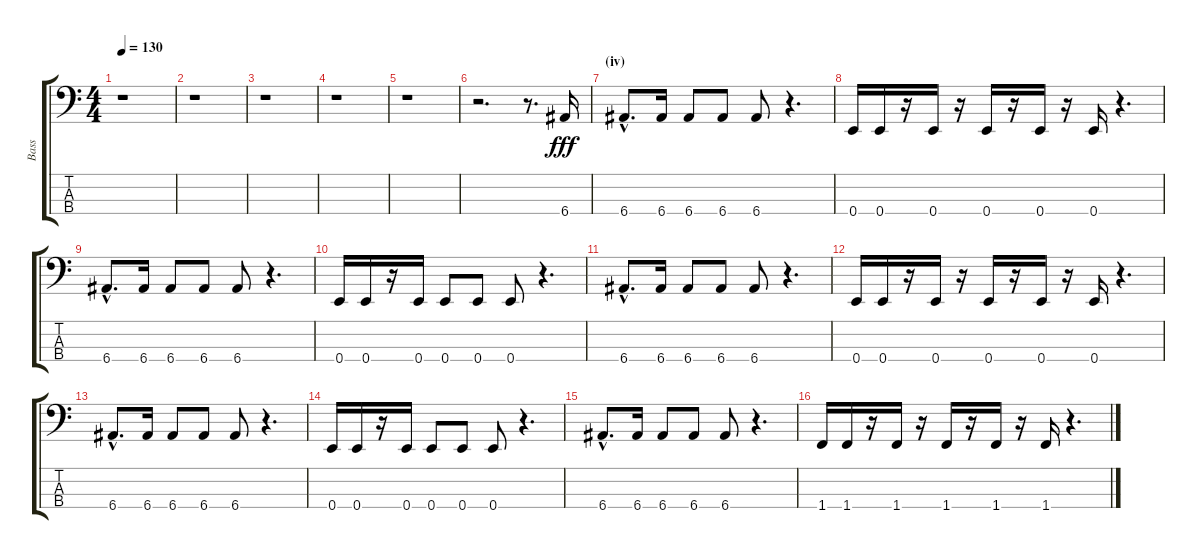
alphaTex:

\track ("Bass" "Bass") {instrument electricbassfinger}
\staff {score tabs}
\tuning (G2 D2 A1 E1) {hide}
\ts (4 4)
\tempo 130
\clef f4
\ks c
r.1{dy fff} |
r.1 |
r.1 |
r.1 |
r.1 |
r.2{d} r.8{d} 6.4.16 |
\section ("" "(iv)")
6.4{hac}.8{d} 6.4.16 6.4.8 6.4.8 6.4.8 r.4{d} |
0.4.16 0.4.16 r.16 0.4.16 r.16 0.4.16 r.16 0.4.16 r.16 0.4.16 r.4{d} |
6.4{hac}.8{d} 6.4.16 6.4.8 6.4.8 6.4.8 r.4{d} |
0.4.16 0.4.16 r.16 0.4.16 0.4.8 0.4.8 0.4.8 r.4{d} |
6.4{hac}.8{d} 6.4.16 6.4.8 6.4.8 6.4.8 r.4{d} |
0.4.16 0.4.16 r.16 0.4.16 r.16 0.4.16 r.16 0.4.16 r.16 0.4.16 r.4{d} |
6.4{hac}.8{d} 6.4.16 6.4.8 6.4.8 6.4.8 r.4{d} |
0.4.16 0.4.16 r.16 0.4.16 0.4.8 0.4.8 0.4.8 r.4{d} |
6.4{hac}.8{d} 6.4.16 6.4.8 6.4.8 6.4.8 r.4{d} |
1.4.16 1.4.16 r.16 1.4.16 r.16 1.4.16 r.16 1.4.16 r.16 1.4.16 r.4{d}
